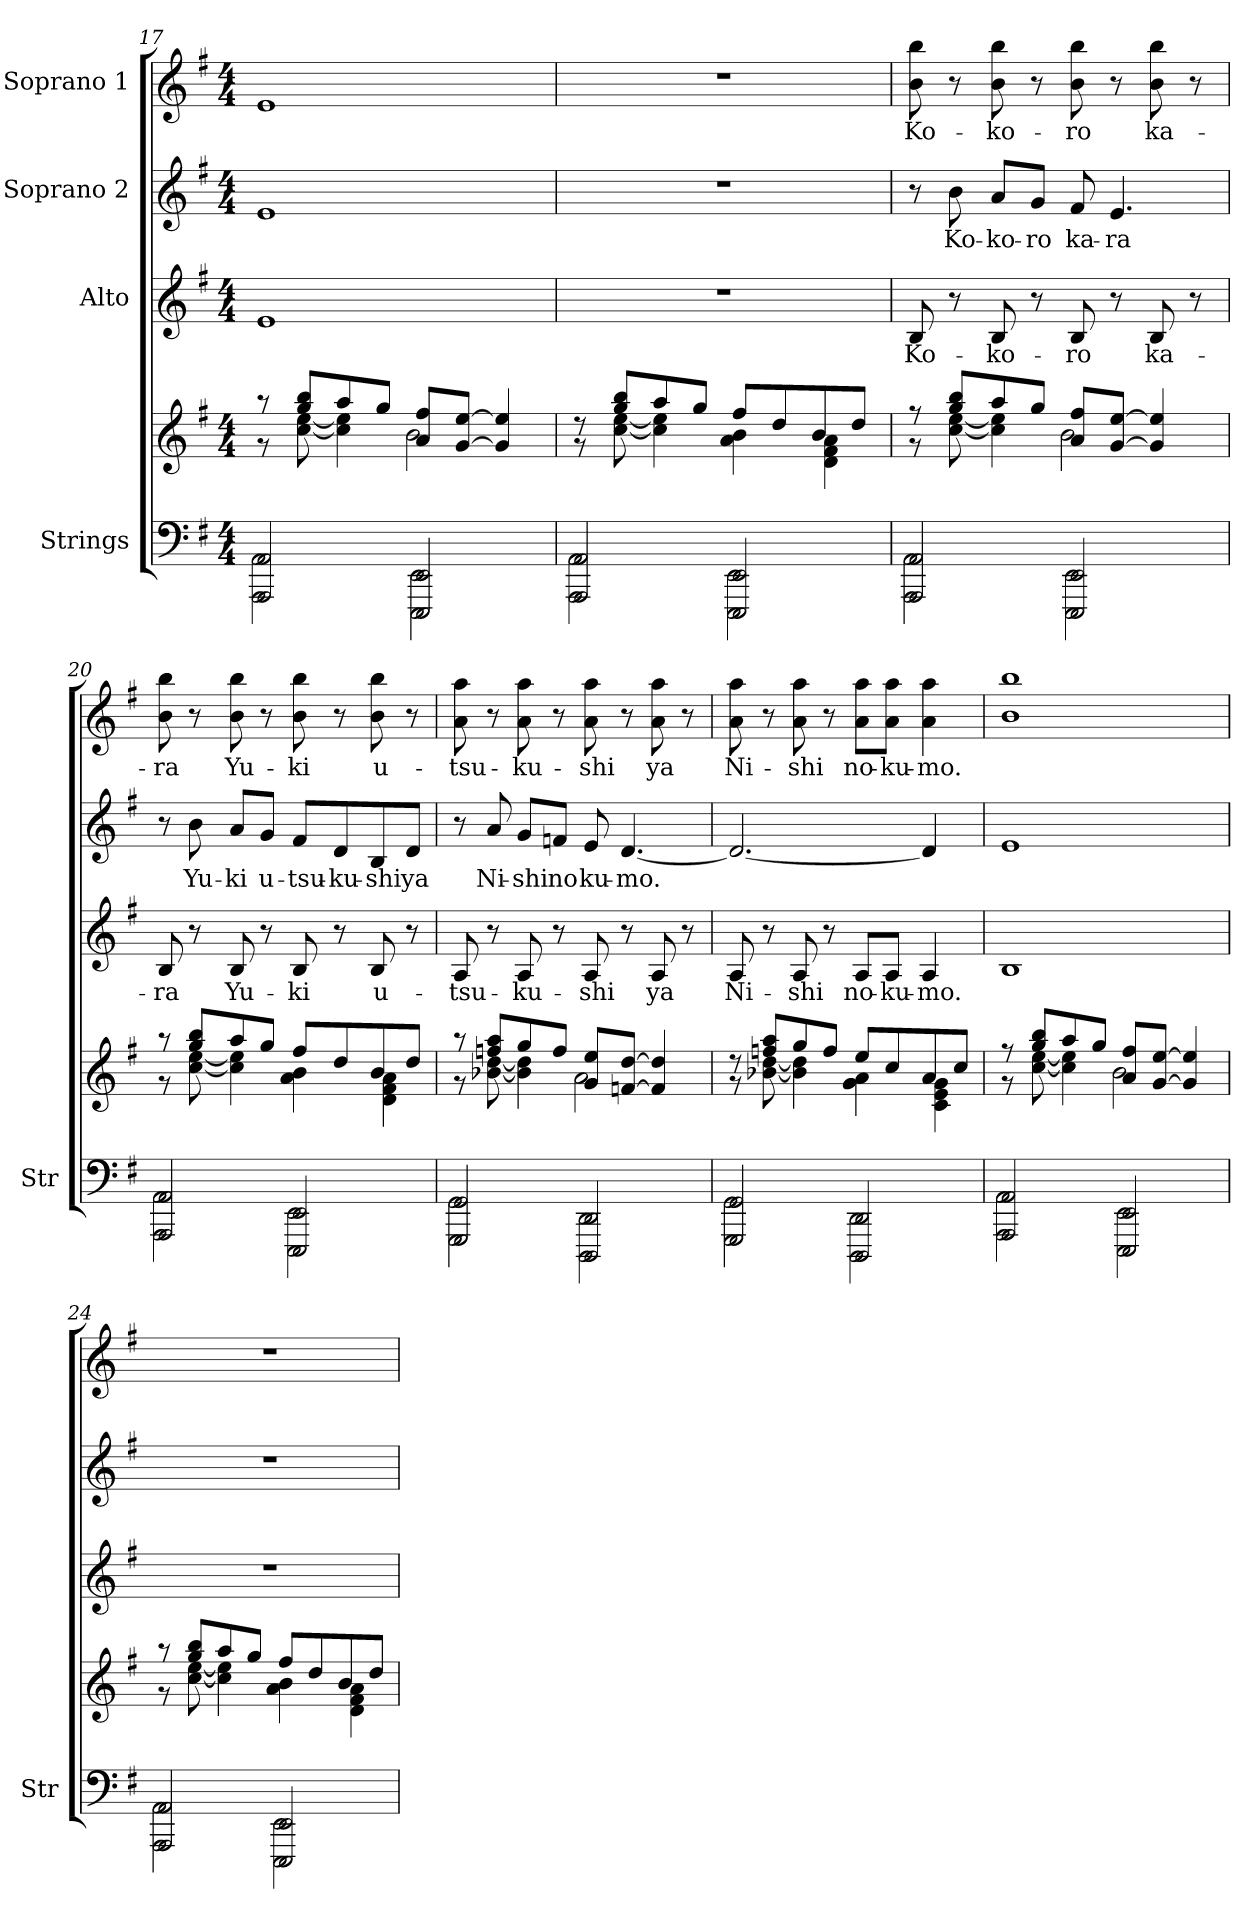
**kern	**kern	**kern	**text	**kern	**text	**kern	**text
*part4	*part4	*part3	*part3	*part2	*part2	*part1	*part1
*staff5	*staff4	*staff3	*staff3	*staff2	*staff2	*staff1	*staff1
*I"Strings	*	*I"Alto	*	*I"Soprano 2	*	*I"Soprano 1	*
*I'Str	*	*	*	*	*	*	*
!!LO:LB:g=z
*clefF4	*clefG2	*clefG2	*	*clefG2	*	*clefG2	*
*k[f#]	*k[f#]	*k[f#]	*	*k[f#]	*	*k[f#]	*
*G:	*G:	*G:	*	*G:	*	*G:	*
*M4/4	*M4/4	*M4/4	*	*M4/4	*	*M4/4	*
=17	=17	=17	=17	=17	=17	=17	=17
*^	*^	*	*	*	*	*	*
2AAA/ 2AA/	2AAA\ 2AA\	8r	8r	1e	.	1e	.	1e	.
.	.	8gg/ 8bb/L	[8cc\ [8ee\	.	.	.	.	.	.
.	.	8aa/	4cc\] 4ee\]	.	.	.	.	.	.
.	.	8gg/J	.	.	.	.	.	.	.
2EEE/ 2EE/	2EEE\ 2EE\	8a/ 8ff#/L	2b\	.	.	.	.	.	.
.	.	[8g/ [8ee/J	.	.	.	.	.	.	.
.	.	4g/] 4ee/]	.	.	.	.	.	.	.
=18	=18	=18	=18	=18	=18	=18	=18	=18	=18
2AAA/ 2AA/	2AAA\ 2AA\	8r	8r	1r	.	1r	.	1r	.
.	.	8gg/ 8bb/L	[8cc\ [8ee\	.	.	.	.	.	.
.	.	8aa/	4cc\] 4ee\]	.	.	.	.	.	.
.	.	8gg/J	.	.	.	.	.	.	.
2EEE/ 2EE/	2EEE\ 2EE\	8ff#/L	4a\ 4b\	.	.	.	.	.	.
.	.	8dd/	.	.	.	.	.	.	.
.	.	8b/	4d\ 4f#\ 4a\	.	.	.	.	.	.
.	.	8dd/J	.	.	.	.	.	.	.
=19	=19	=19	=19	=19	=19	=19	=19	=19	=19
!	!	!	!	!	!LO:LY:b	!	!	!	!LO:LY:b
2AAA/ 2AA/	2AAA\ 2AA\	8r	8r	8B/	Ko-	8r	.	8b\ 8bb\	Ko-
!	!	!	!	!	!	!	!LO:LY:b	!	!
.	.	8gg/ 8bb/L	[8cc\ [8ee\	8r	.	8b\	Ko-	8r	.
!	!	!	!	!	!LO:LY:b	!	!LO:LY:b	!	!LO:LY:b
.	.	8aa/	4cc\] 4ee\]	8B/	-ko-	8a/L	-ko-	8b\ 8bb\	-ko-
!	!	!	!	!	!	!	!LO:LY:b	!	!
.	.	8gg/J	.	8r	.	8g/J	-ro	8r	.
!	!	!	!	!	!LO:LY:b	!	!LO:LY:b	!	!LO:LY:b
2EEE/ 2EE/	2EEE\ 2EE\	8a/ 8ff#/L	2b\	8B/	-ro	8f#/	ka-	8b\ 8bb\	-ro
!	!	!	!	!	!	!	!LO:LY:b	!	!
.	.	[8g/ [8ee/J	.	8r	.	4.e/	-ra	8r	.
!	!	!	!	!	!LO:LY:b	!	!	!	!LO:LY:b
.	.	4g/] 4ee/]	.	8B/	ka-	.	.	8b\ 8bb\	ka-
.	.	.	.	8r	.	.	.	8r	.
=20	=20	=20	=20	=20	=20	=20	=20	=20	=20
!	!	!	!	!	!LO:LY:b	!	!	!	!LO:LY:b
2AAA/ 2AA/	2AAA\ 2AA\	8r	8r	8B/	-ra	8r	.	8b\ 8bb\	-ra
!	!	!	!	!	!	!	!LO:LY:b	!	!
.	.	8gg/ 8bb/L	[8cc\ [8ee\	8r	.	8b\	Yu-	8r	.
!	!	!	!	!	!LO:LY:b	!	!LO:LY:b	!	!LO:LY:b
.	.	8aa/	4cc\] 4ee\]	8B/	Yu-	8a/L	-ki	8b\ 8bb\	Yu-
!	!	!	!	!	!	!	!LO:LY:b	!	!
.	.	8gg/J	.	8r	.	8g/J	u-	8r	.
!	!	!	!	!	!LO:LY:b	!	!LO:LY:b	!	!LO:LY:b
2EEE/ 2EE/	2EEE\ 2EE\	8ff#/L	4a\ 4b\	8B/	-ki	8f#/L	-tsu-	8b\ 8bb\	-ki
!	!	!	!	!	!	!	!LO:LY:b	!	!
.	.	8dd/	.	8r	.	8d/	-ku-	8r	.
!	!	!	!	!	!LO:LY:b	!	!LO:LY:b	!	!LO:LY:b
.	.	8b/	4d\ 4f#\ 4a\	8B/	u-	8B/	-shi	8b\ 8bb\	u-
!	!	!	!	!	!	!	!LO:LY:b	!	!
.	.	8dd/J	.	8r	.	8d/J	ya	8r	.
!!LO:PB:g=z
=21	=21	=21	=21	=21	=21	=21	=21	=21	=21
!	!	!	!	!	!LO:LY:b	!	!	!	!LO:LY:b
2GGG/ 2GG/	2GGG\ 2GG\	8r	8r	8A/	-tsu-	8r	.	8a\ 8aa\	-tsu-
!	!	!	!	!	!	!	!LO:LY:b	!	!
.	.	8ffn/ 8aa/L	[8b-X\ [8dd\	8r	.	8a/	Ni-	8r	.
!	!	!	!	!	!LO:LY:b	!	!LO:LY:b	!	!LO:LY:b
.	.	8gg/	4b-\] 4dd\]	8A/	-ku-	8g/L	-shi	8a\ 8aa\	-ku-
!	!	!	!	!	!	!	!LO:LY:b	!	!
.	.	8ff/J	.	8r	.	8fn/J	no	8r	.
!	!	!	!	!	!LO:LY:b	!	!LO:LY:b	!	!LO:LY:b
2DDD/ 2DD/	2DDD\ 2DD\	8g/ 8ee/L	2a\	8A/	-shi	8e/	ku-	8a\ 8aa\	-shi
!	!	!	!	!	!	!	!LO:LY:b	!	!
.	.	[8fn/ [8dd/J	.	8r	.	[4.d/	-mo.	8r	.
!	!	!	!	!	!LO:LY:b	!	!	!	!LO:LY:b
.	.	4f/] 4dd/]	.	8A/	ya	.	.	8a\ 8aa\	ya
.	.	.	.	8r	.	.	.	8r	.
=22	=22	=22	=22	=22	=22	=22	=22	=22	=22
!	!	!	!	!	!LO:LY:b	!	!	!	!LO:LY:b
2GGG/ 2GG/	2GGG\ 2GG\	8r	8r	8A/	Ni-	2.d/_	.	8a\ 8aa\	Ni-
.	.	8ffn/ 8aa/L	[8b-X\ [8dd\	8r	.	.	.	8r	.
!	!	!	!	!	!LO:LY:b	!	!	!	!LO:LY:b
.	.	8gg/	4b-\] 4dd\]	8A/	-shi	.	.	8a\ 8aa\	-shi
.	.	8ff/J	.	8r	.	.	.	8r	.
!	!	!	!	!	!LO:LY:b	!	!	!	!LO:LY:b
2DDD/ 2DD/	2DDD\ 2DD\	8ee/L	4g\ 4a\	8A/L	no-	.	.	8a\ 8aa\L	no-
!	!	!	!	!	!LO:LY:b	!	!	!	!LO:LY:b
.	.	8cc/	.	8A/J	-ku-	.	.	8a\ 8aa\J	-ku-
!	!	!	!	!	!LO:LY:b	!	!	!	!LO:LY:b
.	.	8a/	4c\ 4e\ 4g\	4A/	-mo.	4d/]	.	4a\ 4aa\	-mo.
.	.	8cc/J	.	.	.	.	.	.	.
=23	=23	=23	=23	=23	=23	=23	=23	=23	=23
2AAA/ 2AA/	2AAA\ 2AA\	8r	8r	1B	.	1e	.	1b 1bb	.
.	.	8gg/ 8bb/L	[8cc\ [8ee\	.	.	.	.	.	.
.	.	8aa/	4cc\] 4ee\]	.	.	.	.	.	.
.	.	8gg/J	.	.	.	.	.	.	.
2EEE/ 2EE/	2EEE\ 2EE\	8a/ 8ff#/L	2b\	.	.	.	.	.	.
.	.	[8g/ [8ee/J	.	.	.	.	.	.	.
.	.	4g/] 4ee/]	.	.	.	.	.	.	.
=24	=24	=24	=24	=24	=24	=24	=24	=24	=24
2AAA/ 2AA/	2AAA\ 2AA\	8r	8r	1r	.	1r	.	1r	.
.	.	8gg/ 8bb/L	[8cc\ [8ee\	.	.	.	.	.	.
.	.	8aa/	4cc\] 4ee\]	.	.	.	.	.	.
.	.	8gg/J	.	.	.	.	.	.	.
2EEE/ 2EE/	2EEE\ 2EE\	8ff#/L	4a\ 4b\	.	.	.	.	.	.
.	.	8dd/	.	.	.	.	.	.	.
.	.	8b/	4d\ 4f#\ 4a\	.	.	.	.	.	.
.	.	8dd/J	.	.	.	.	.	.	.
*v	*v	*	*	*	*	*	*	*	*
*	*v	*v	*	*	*	*	*	*
=	=	=	=	=	=	=	=
*-	*-	*-	*-	*-	*-	*-	*-
